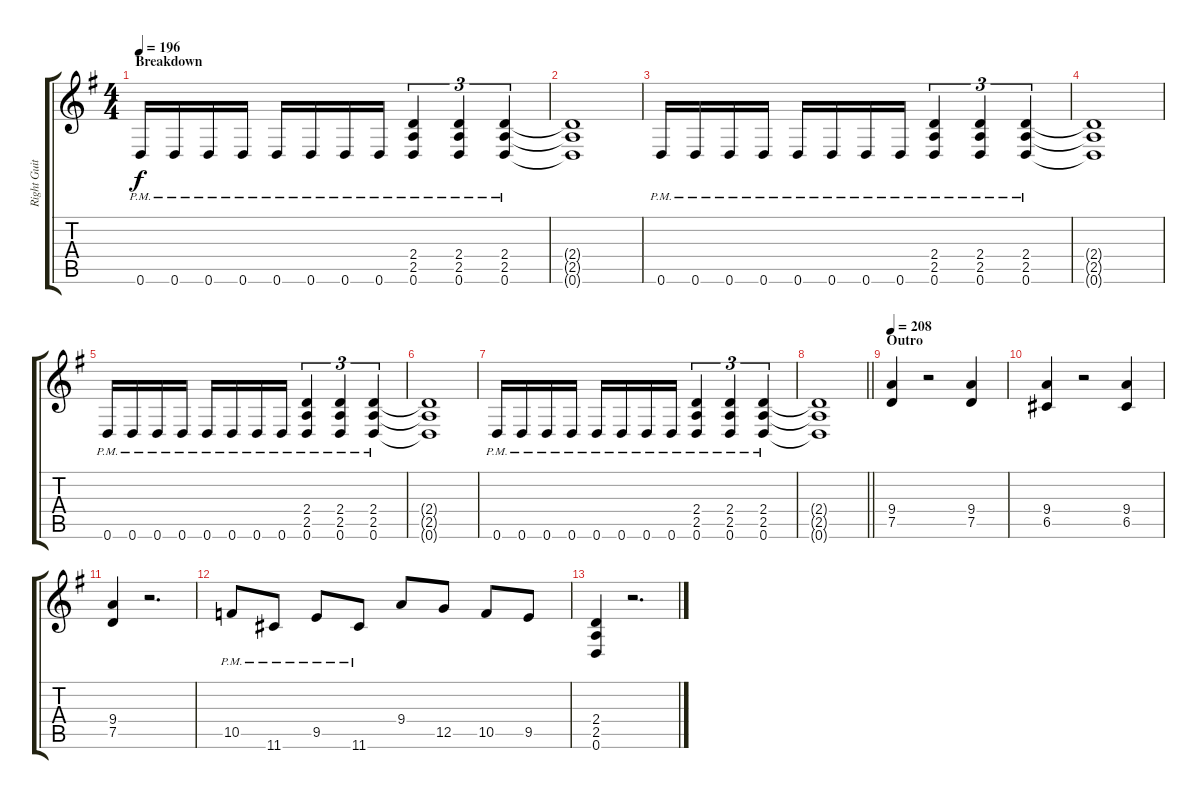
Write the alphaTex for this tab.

\track ("Right Guitar" "Right Guit") {instrument distortionguitar}
\staff {score tabs}
\tuning (D4 A3 F3 C3 G2 D2) {hide}
\ts (4 4)
\section ("" "Breakdown")
\tempo 196
\clef g2
\ks g
0.6{pm}.16{dy f} 0.6{pm}.16 0.6{pm}.16 0.6{pm}.16 0.6{pm}.16 0.6{pm}.16 0.6{pm}.16 0.6{pm}.16 (2.4{pm} 2.5{pm} 0.6{pm}).4{tu (3 2)} (2.4{pm} 2.5{pm} 0.6{pm}).4{tu (3 2)} (2.4{pm} 2.5{pm} 0.6{pm}).4{tu (3 2)} |
(2.4{t} 2.5{t} 0.6{t}).1 |
0.6{pm}.16 0.6{pm}.16 0.6{pm}.16 0.6{pm}.16 0.6{pm}.16 0.6{pm}.16 0.6{pm}.16 0.6{pm}.16 (2.4{pm} 2.5{pm} 0.6{pm}).4{tu (3 2)} (2.4{pm} 2.5{pm} 0.6{pm}).4{tu (3 2)} (2.4{pm} 2.5{pm} 0.6{pm}).4{tu (3 2)} |
(2.4{t} 2.5{t} 0.6{t}).1 |
0.6{pm}.16 0.6{pm}.16 0.6{pm}.16 0.6{pm}.16 0.6{pm}.16 0.6{pm}.16 0.6{pm}.16 0.6{pm}.16 (2.4{pm} 2.5{pm} 0.6{pm}).4{tu (3 2)} (2.4{pm} 2.5{pm} 0.6{pm}).4{tu (3 2)} (2.4{pm} 2.5{pm} 0.6{pm}).4{tu (3 2)} |
(2.4{t} 2.5{t} 0.6{t}).1 |
0.6{pm}.16 0.6{pm}.16 0.6{pm}.16 0.6{pm}.16 0.6{pm}.16 0.6{pm}.16 0.6{pm}.16 0.6{pm}.16 (2.4{pm} 2.5{pm} 0.6{pm}).4{tu (3 2)} (2.4{pm} 2.5{pm} 0.6{pm}).4{tu (3 2)} (2.4{pm} 2.5{pm} 0.6{pm}).4{tu (3 2)} |
\barLineRight lightlight
(2.4{t} 2.5{t} 0.6{t}).1 |
\section ("" "Outro")
\tempo 208
(9.4 7.5).4 r.2 (9.4 7.5).4 |
(9.4 6.5).4 r.2 (9.4 6.5).4 |
(9.4 7.5).4 r.2{d} |
10.5{pm}.8 11.6{pm}.8 9.5{pm}.8 11.6{pm}.8 9.4.8 12.5.8 10.5.8 9.5.8 |
(2.4 2.5 0.6).4 r.2{d}
